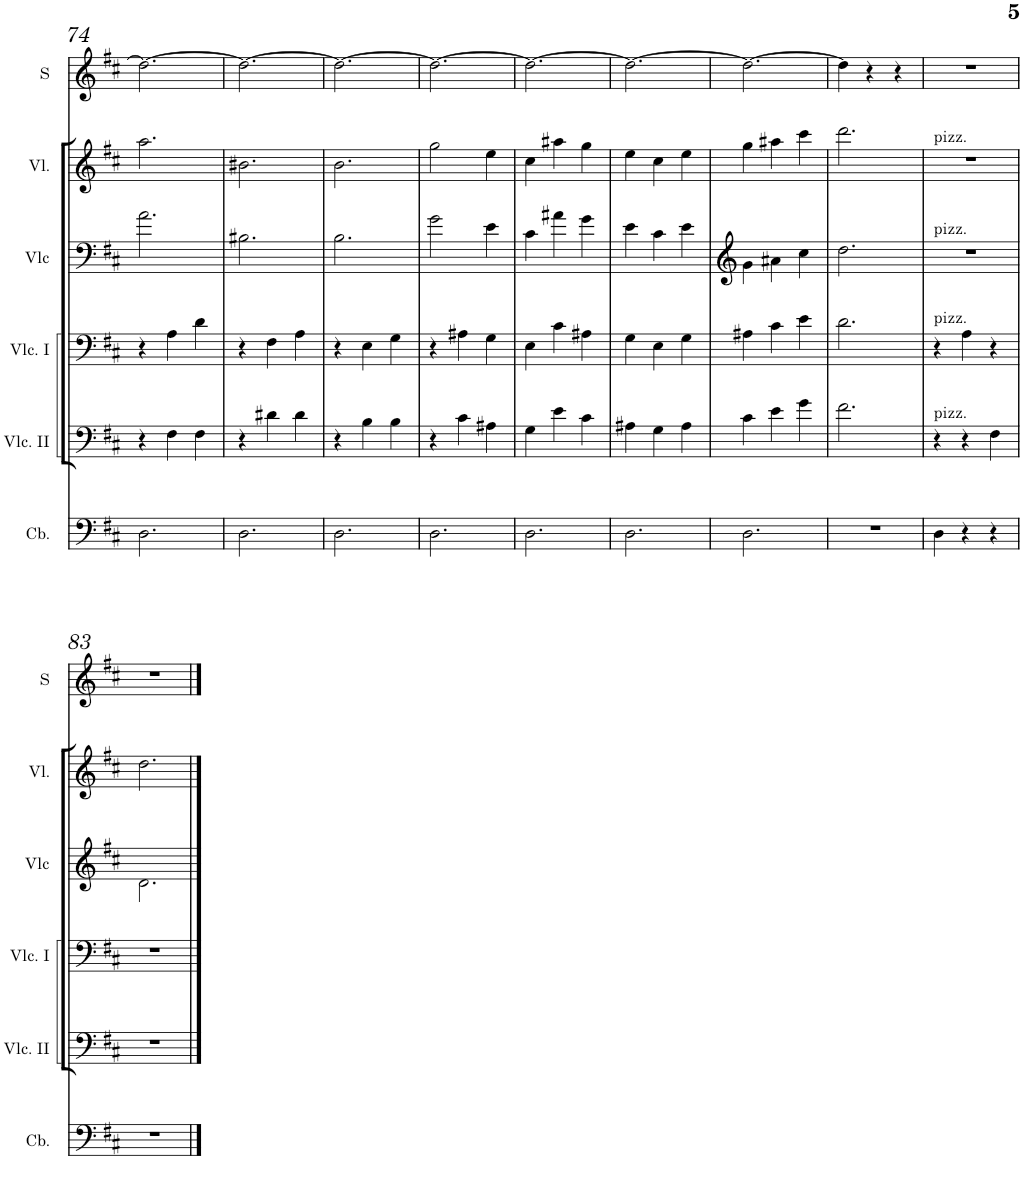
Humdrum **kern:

**kern	**kern	**kern	**kern	**kern	**kern
*part6	*part5	*part4	*part3	*part2	*part1
*staff6	*staff5	*staff4	*staff3	*staff2	*staff1
*I"Contrebasse	*I"Violoncelle II	*I"Violoncelle I	*I"Violoncelle	*I"Violon	*I"Soprano
*I'Cb.	*I'Vlc. II	*I'Vlc. I	*I'Vlc	*I'Vl.	*I'S
!!LO:PB:g=z
*clefF4	*clefF4	*clefF4	*clefF4	*clefG2	*clefG2
*Trd7c12	*	*	*	*	*
*k[f#c#]	*k[f#c#]	*k[f#c#]	*k[f#c#]	*k[f#c#]	*k[f#c#]
*D:	*D:	*D:	*D:	*D:	*D:
*M3/4	*M3/4	*M3/4	*M3/4	*M3/4	*M3/4
=74	=74	=74	=74	=74	=74
2.D\	4r	4r	2.a\	2.aa\	2.dd\_
.	4F#\	4A\	.	.	.
.	4F#\	4d\	.	.	.
=75	=75	=75	=75	=75	=75
2.D\	4r	4r	2.B#X\	2.b#X\	2.dd\_
.	4d#X\	4F#\	.	.	.
.	4d#\	4A\	.	.	.
=76	=76	=76	=76	=76	=76
2.D\	4r	4r	2.B\	2.b\	2.dd\_
.	4B\	4E\	.	.	.
.	4B\	4G\	.	.	.
=77	=77	=77	=77	=77	=77
2.D\	4r	4r	2g\	2gg\	2.dd\_
.	4c#\	4A#X\	.	.	.
.	4A#X\	4G\	4e\	4ee\	.
=78	=78	=78	=78	=78	=78
2.D\	4G\	4E\	4c#\	4cc#\	2.dd\_
.	4e\	4c#\	4a#X\	4aa#X\	.
.	4c#\	4A#X\	4g\	4gg\	.
=79	=79	=79	=79	=79	=79
2.D\	4A#X\	4G\	4e\	4ee\	2.dd\_
.	4G\	4E\	4c#\	4cc#\	.
.	4A#\	4G\	4e\	4ee\	.
=80	=80	=80	=80	=80	=80
2.D\	4c#\	4A#X\	4g\	4gg\	2.dd\_
.	4e\	4c#\	4a#X\	4aa#X\	.
.	4g\	4e\	4cc#\	4ccc#\	.
=81	=81	=81	=81	=81	=81
2.r	2.f#\	2.d\	2.dd\	2.ddd\	4dd\]
.	.	.	.	.	4r
.	.	.	.	.	4r
=82	=82	=82	=82	=82	=82
!	!	!	!	!LO:TX:a:t=pizz.	!
!	!	!	!LO:TX:a:t=pizz.	!	!
!	!	!LO:TX:a:t=pizz.	!	!	!
!	!LO:TX:a:t=pizz.	!	!	!	!
4D\	4r	4r	2.r	2.r	2.r
4r	4r	4A\	.	.	.
4r	4F#\	4r	.	.	.
!!LO:LB:g=z
=83	=83	=83	=83	=83	=83
2.r	2.r	2.r	2.d\	2.dd\	2.r
==	==	==	==	==	==
*-	*-	*-	*-	*-	*-
